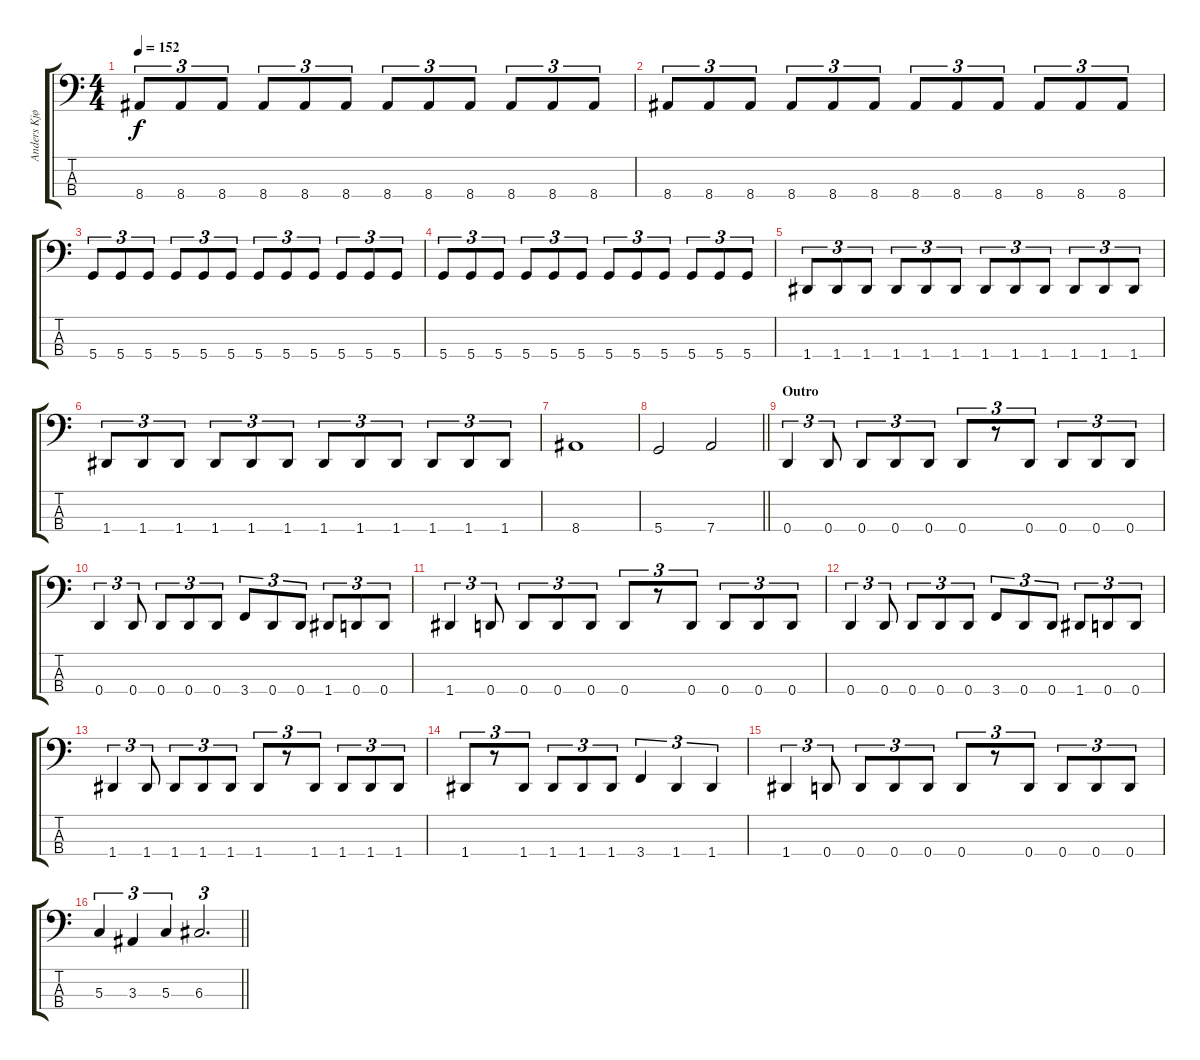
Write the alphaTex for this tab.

\track ("Anders Kjølholm" "Anders Kjø") {instrument electricbassfinger}
\staff {score tabs}
\tuning (F2 C2 G1 D1) {hide}
\ts (4 4)
\tempo 152
\clef f4
\ks c
8.4.8{tu (3 2) dy f} 8.4.8{tu (3 2)} 8.4.8{tu (3 2)} 8.4.8{tu (3 2)} 8.4.8{tu (3 2)} 8.4.8{tu (3 2)} 8.4.8{tu (3 2)} 8.4.8{tu (3 2)} 8.4.8{tu (3 2)} 8.4.8{tu (3 2)} 8.4.8{tu (3 2)} 8.4.8{tu (3 2)} |
8.4.8{tu (3 2)} 8.4.8{tu (3 2)} 8.4.8{tu (3 2)} 8.4.8{tu (3 2)} 8.4.8{tu (3 2)} 8.4.8{tu (3 2)} 8.4.8{tu (3 2)} 8.4.8{tu (3 2)} 8.4.8{tu (3 2)} 8.4.8{tu (3 2)} 8.4.8{tu (3 2)} 8.4.8{tu (3 2)} |
5.4.8{tu (3 2)} 5.4.8{tu (3 2)} 5.4.8{tu (3 2)} 5.4.8{tu (3 2)} 5.4.8{tu (3 2)} 5.4.8{tu (3 2)} 5.4.8{tu (3 2)} 5.4.8{tu (3 2)} 5.4.8{tu (3 2)} 5.4.8{tu (3 2)} 5.4.8{tu (3 2)} 5.4.8{tu (3 2)} |
5.4.8{tu (3 2)} 5.4.8{tu (3 2)} 5.4.8{tu (3 2)} 5.4.8{tu (3 2)} 5.4.8{tu (3 2)} 5.4.8{tu (3 2)} 5.4.8{tu (3 2)} 5.4.8{tu (3 2)} 5.4.8{tu (3 2)} 5.4.8{tu (3 2)} 5.4.8{tu (3 2)} 5.4.8{tu (3 2)} |
1.4.8{tu (3 2)} 1.4.8{tu (3 2)} 1.4.8{tu (3 2)} 1.4.8{tu (3 2)} 1.4.8{tu (3 2)} 1.4.8{tu (3 2)} 1.4.8{tu (3 2)} 1.4.8{tu (3 2)} 1.4.8{tu (3 2)} 1.4.8{tu (3 2)} 1.4.8{tu (3 2)} 1.4.8{tu (3 2)} |
1.4.8{tu (3 2)} 1.4.8{tu (3 2)} 1.4.8{tu (3 2)} 1.4.8{tu (3 2)} 1.4.8{tu (3 2)} 1.4.8{tu (3 2)} 1.4.8{tu (3 2)} 1.4.8{tu (3 2)} 1.4.8{tu (3 2)} 1.4.8{tu (3 2)} 1.4.8{tu (3 2)} 1.4.8{tu (3 2)} |
8.4.1 |
\barLineRight lightlight
5.4.2 7.4.2 |
\section ("" "Outro")
0.4.4{tu (3 2)} 0.4.8{tu (3 2)} 0.4.8{tu (3 2)} 0.4.8{tu (3 2)} 0.4.8{tu (3 2)} 0.4.8{tu (3 2)} r.8{tu (3 2)} 0.4.8{tu (3 2)} 0.4.8{tu (3 2)} 0.4.8{tu (3 2)} 0.4.8{tu (3 2)} |
0.4.4{tu (3 2)} 0.4.8{tu (3 2)} 0.4.8{tu (3 2)} 0.4.8{tu (3 2)} 0.4.8{tu (3 2)} 3.4.8{tu (3 2)} 0.4.8{tu (3 2)} 0.4.8{tu (3 2)} 1.4.8{tu (3 2)} 0.4.8{tu (3 2)} 0.4.8{tu (3 2)} |
1.4.4{tu (3 2)} 0.4.8{tu (3 2)} 0.4.8{tu (3 2)} 0.4.8{tu (3 2)} 0.4.8{tu (3 2)} 0.4.8{tu (3 2)} r.8{tu (3 2)} 0.4.8{tu (3 2)} 0.4.8{tu (3 2)} 0.4.8{tu (3 2)} 0.4.8{tu (3 2)} |
0.4.4{tu (3 2)} 0.4.8{tu (3 2)} 0.4.8{tu (3 2)} 0.4.8{tu (3 2)} 0.4.8{tu (3 2)} 3.4.8{tu (3 2)} 0.4.8{tu (3 2)} 0.4.8{tu (3 2)} 1.4.8{tu (3 2)} 0.4.8{tu (3 2)} 0.4.8{tu (3 2)} |
1.4.4{tu (3 2)} 1.4.8{tu (3 2)} 1.4.8{tu (3 2)} 1.4.8{tu (3 2)} 1.4.8{tu (3 2)} 1.4.8{tu (3 2)} r.8{tu (3 2)} 1.4.8{tu (3 2)} 1.4.8{tu (3 2)} 1.4.8{tu (3 2)} 1.4.8{tu (3 2)} |
1.4.8{tu (3 2)} r.8{tu (3 2)} 1.4.8{tu (3 2)} 1.4.8{tu (3 2)} 1.4.8{tu (3 2)} 1.4.8{tu (3 2)} 3.4.4{tu (3 2)} 1.4.4{tu (3 2)} 1.4.4{tu (3 2)} |
1.4.4{tu (3 2)} 0.4.8{tu (3 2)} 0.4.8{tu (3 2)} 0.4.8{tu (3 2)} 0.4.8{tu (3 2)} 0.4.8{tu (3 2)} r.8{tu (3 2)} 0.4.8{tu (3 2)} 0.4.8{tu (3 2)} 0.4.8{tu (3 2)} 0.4.8{tu (3 2)} |
\barLineRight lightlight
5.3.4{tu (3 2)} 3.3.4{tu (3 2)} 5.3.4{tu (3 2)} 6.3.2{d tu (3 2)}
